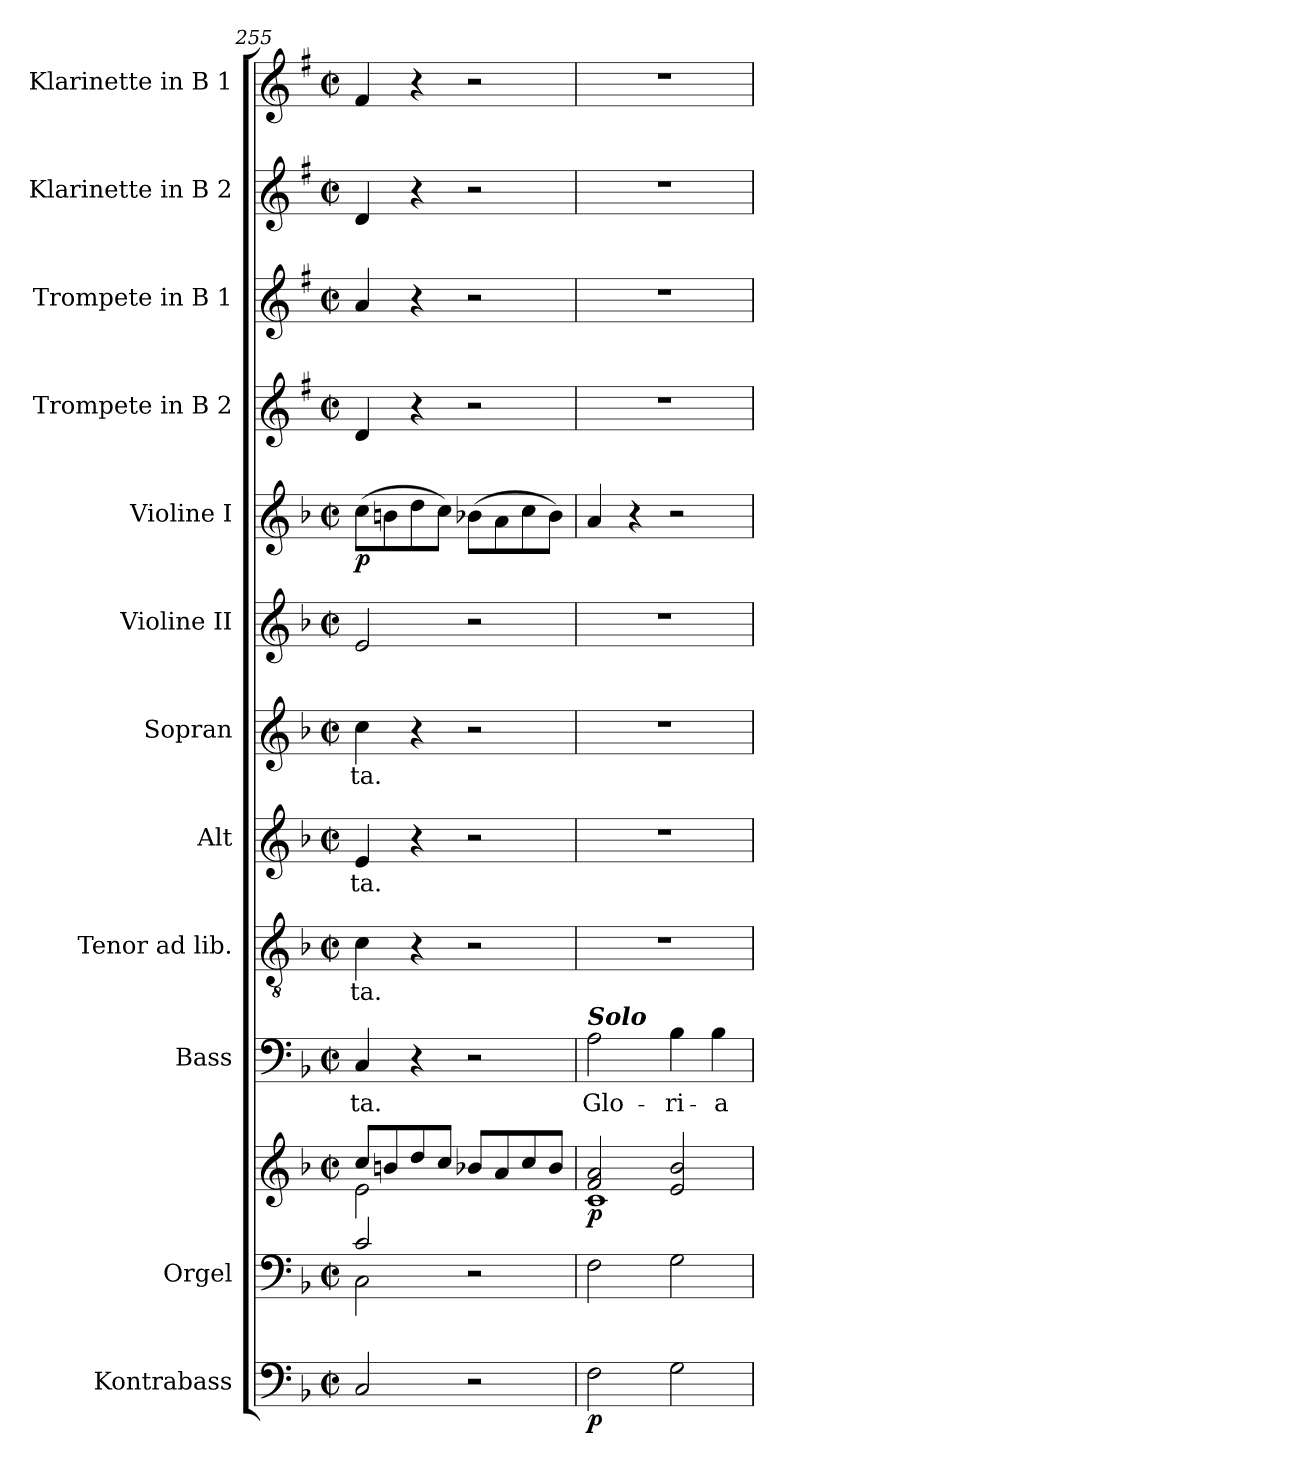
**kern	**dynam	**kern	**kern	**dynam	**kern	**text	**kern	**text	**kern	**text	**kern	**text	**kern	**kern	**dynam	**kern	**kern	**kern	**kern
*part12	*part12	*part11	*part11	*part11	*part10	*part10	*part9	*part9	*part8	*part8	*part7	*part7	*part6	*part5	*part5	*part4	*part3	*part2	*part1
*staff13	*staff13	*staff12	*staff11	*staff11/12	*staff10	*staff10	*staff9	*staff9	*staff8	*staff8	*staff7	*staff7	*staff6	*staff5	*staff5	*staff4	*staff3	*staff2	*staff1
*I"Kontrabass	*	*I"Orgel	*	*	*I"Bass	*	*I"Tenor ad lib.	*	*I"Alt	*	*I"Sopran	*	*I"Violine II	*I"Violine I	*	*I"Trompete in B 2	*I"Trompete in B 1	*I"Klarinette in B 2	*I"Klarinette in B 1
*I'Kb.	*	*I'Org.	*	*	*I'B	*	*I'T	*	*I'A	*	*I'S	*	*I'Vl. II	*I'Vl. I	*	*	*	*	*
*clefF4	*	*clefF4	*clefG2	*	*clefF4	*	*clefGv2	*	*clefG2	*	*clefG2	*	*clefG2	*clefG2	*	*clefG2	*clefG2	*clefG2	*clefG2
*ITrd7c12	*	*	*	*	*	*	*	*	*	*	*	*	*	*	*	*ITrd1c2	*ITrd1c2	*ITrd1c2	*ITrd1c2
*k[b-]	*	*k[b-]	*k[b-]	*	*k[b-]	*	*k[b-]	*	*k[b-]	*	*k[b-]	*	*k[b-]	*k[b-]	*	*k[b-]	*k[b-]	*k[b-]	*k[b-]
*F:	*	*F:	*F:	*	*F:	*	*F:	*	*F:	*	*F:	*	*F:	*F:	*	*F:	*F:	*F:	*F:
*M2/2	*	*M2/2	*M2/2	*	*M2/2	*	*M2/2	*	*M2/2	*	*M2/2	*	*M2/2	*M2/2	*	*M2/2	*M2/2	*M2/2	*M2/2
*met(c|)	*	*met(c|)	*met(c|)	*	*met(c|)	*	*met(c|)	*	*met(c|)	*	*met(c|)	*	*met(c|)	*met(c|)	*	*met(c|)	*met(c|)	*met(c|)	*met(c|)
=255	=255	=255	=255	=255	=255	=255	=255	=255	=255	=255	=255	=255	=255	=255	=255	=255	=255	=255	=255
*	*	*^	*^	*	*	*	*	*	*	*	*	*	*	*	*	*	*	*	*
!	!	!	!	!	!	!	!	!LO:LY:b	!	!LO:LY:b	!	!LO:LY:b	!	!LO:LY:b	!	!	!LO:DY:b	!	!	!	!
2CC/	.	2c/	2C\	8cc/L	2e\	.	4C/	-ta.	4c\	-ta.	4e/	-ta.	4cc\	-ta.	2e/	(>8cc\L	p	4c/	4g/	4c/	4e/
.	.	.	.	8bn/	.	.	.	.	.	.	.	.	.	.	.	8bn\	.	.	.	.	.
.	.	.	.	8dd/	.	.	4r	.	4r	.	4r	.	4r	.	.	8dd\	.	4r	4r	4r	4r
.	.	.	.	8cc/J	.	.	.	.	.	.	.	.	.	.	.	8cc\J)	.	.	.	.	.
2r	.	2ryy	2r	8b-X/L	2ryy	.	2r	.	2r	.	2r	.	2r	.	2r	(>8b-X\L	.	2r	2r	2r	2r
.	.	.	.	8a/	.	.	.	.	.	.	.	.	.	.	.	8a\	.	.	.	.	.
.	.	.	.	8cc/	.	.	.	.	.	.	.	.	.	.	.	8cc\	.	.	.	.	.
.	.	.	.	8b-/J	.	.	.	.	.	.	.	.	.	.	.	8b-\J)	.	.	.	.	.
*	*	*v	*v	*	*	*	*	*	*	*	*	*	*	*	*	*	*	*	*	*	*
!!LO:PB:g=z
=256	=256	=256	=256	=256	=256	=256	=256	=256	=256	=256	=256	=256	=256	=256	=256	=256	=256	=256	=256	=256
!	!	!	!	!	!	!LO:TX:a:Bi:t=Solo	!	!	!	!	!	!	!	!	!	!	!	!	!	!
!	!LO:DY:b	!	!	!	!LO:DY:b	!	!LO:LY:b	!	!	!	!	!	!	!	!	!	!	!	!	!
2FF\	p	2F\	2f/ 2a/	1c	p	2A\	Glo-	1r	.	1r	.	1r	.	1r	4a/	.	1r	1r	1r	1r
.	.	.	.	.	.	.	.	.	.	.	.	.	.	.	4r	.	.	.	.	.
!	!	!	!	!	!	!	!LO:LY:b	!	!	!	!	!	!	!	!	!	!	!	!	!
2GG\	.	2G\	2e/ 2b-/	.	.	4B-\	-ri-	.	.	.	.	.	.	.	2r	.	.	.	.	.
!	!	!	!	!	!	!	!LO:LY:b	!	!	!	!	!	!	!	!	!	!	!	!	!
.	.	.	.	.	.	4B-\	-a	.	.	.	.	.	.	.	.	.	.	.	.	.
*	*	*	*v	*v	*	*	*	*	*	*	*	*	*	*	*	*	*	*	*	*
=	=	=	=	=	=	=	=	=	=	=	=	=	=	=	=	=	=	=	=
*-	*-	*-	*-	*-	*-	*-	*-	*-	*-	*-	*-	*-	*-	*-	*-	*-	*-	*-	*-
